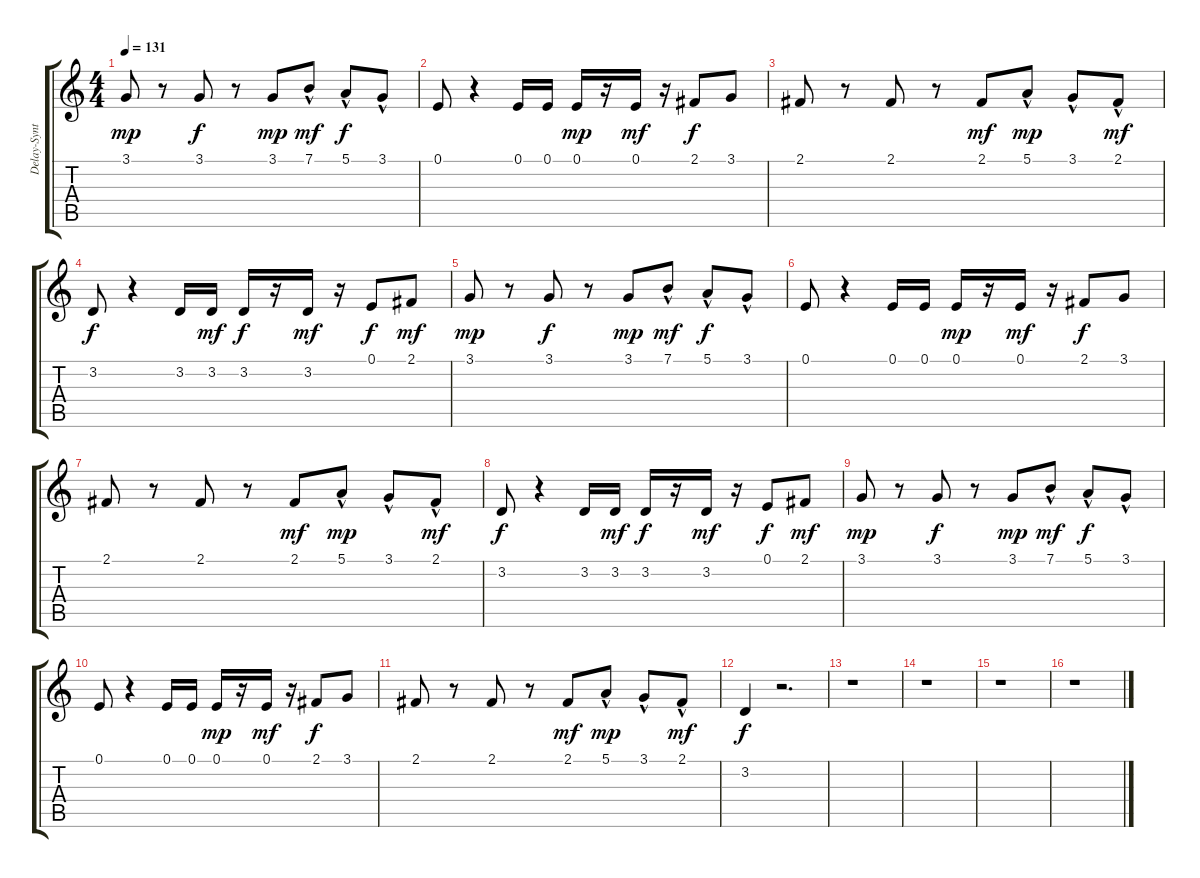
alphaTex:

\track ("Delay-Synth" "Delay-Synt") {instrument lead2sawtooth}
\staff {score tabs}
\tuning (E4 B3 G3 D3 A2 E2) {hide}
\ts (4 4)
\tempo 131
\clef g2
\ks c
3.1.8{dy mp} r.8 3.1.8{dy f} r.8 3.1.8{dy mp} 7.1{hac}.8{dy mf} 5.1{hac}.8{dy f} 3.1{hac}.8 |
0.1.8 r.4 0.1.16 0.1.16 0.1.16{dy mp} r.16 0.1.16{dy mf} r.16 2.1.8{dy f} 3.1.8 |
2.1.8 r.8 2.1.8 r.8 2.1.8{dy mf} 5.1{hac}.8{dy mp} 3.1{hac}.8 2.1{hac}.8{dy mf} |
3.2.8{dy f} r.4 3.2.16 3.2.16{dy mf} 3.2.16{dy f} r.16 3.2.16{dy mf} r.16 0.1.8{dy f} 2.1.8{dy mf} |
3.1.8{dy mp} r.8 3.1.8{dy f} r.8 3.1.8{dy mp} 7.1{hac}.8{dy mf} 5.1{hac}.8{dy f} 3.1{hac}.8 |
0.1.8 r.4 0.1.16 0.1.16 0.1.16{dy mp} r.16 0.1.16{dy mf} r.16 2.1.8{dy f} 3.1.8 |
2.1.8 r.8 2.1.8 r.8 2.1.8{dy mf} 5.1{hac}.8{dy mp} 3.1{hac}.8 2.1{hac}.8{dy mf} |
3.2.8{dy f} r.4 3.2.16 3.2.16{dy mf} 3.2.16{dy f} r.16 3.2.16{dy mf} r.16 0.1.8{dy f} 2.1.8{dy mf} |
3.1.8{dy mp} r.8 3.1.8{dy f} r.8 3.1.8{dy mp} 7.1{hac}.8{dy mf} 5.1{hac}.8{dy f} 3.1{hac}.8 |
0.1.8 r.4 0.1.16 0.1.16 0.1.16{dy mp} r.16 0.1.16{dy mf} r.16 2.1.8{dy f} 3.1.8 |
2.1.8 r.8 2.1.8 r.8 2.1.8{dy mf} 5.1{hac}.8{dy mp} 3.1{hac}.8 2.1{hac}.8{dy mf} |
3.2.4{dy f} r.2{d} |
r.1 |
r.1 |
r.1 |
r.1
